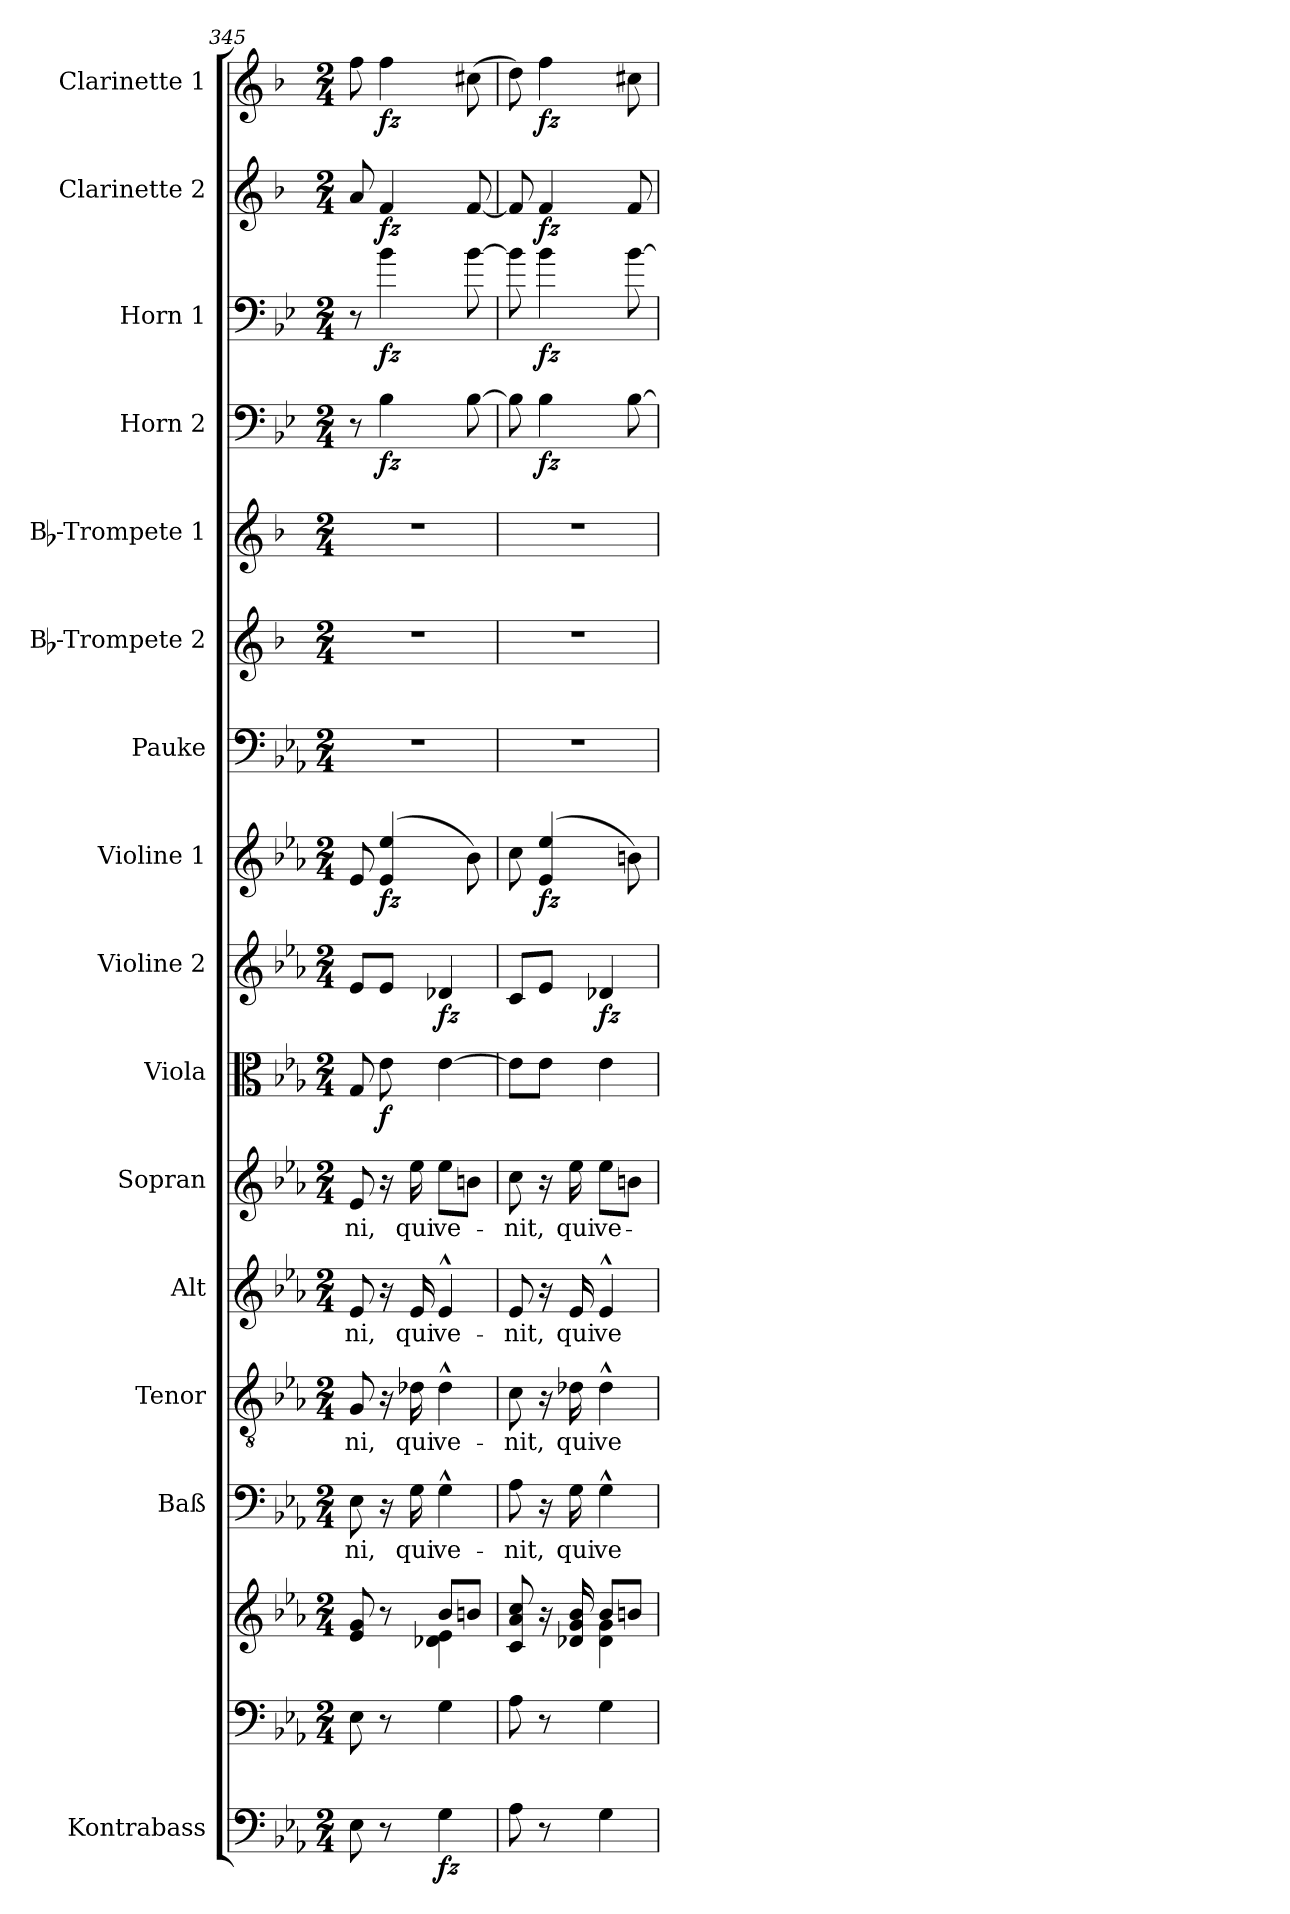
**kern	**dynam	**kern	**kern	**kern	**text	**kern	**text	**kern	**text	**kern	**text	**kern	**dynam	**kern	**dynam	**kern	**dynam	**kern	**kern	**kern	**kern	**dynam	**kern	**dynam	**kern	**dynam	**kern	**dynam
*part16	*part16	*part15	*part15	*part14	*part14	*part13	*part13	*part12	*part12	*part11	*part11	*part10	*part10	*part9	*part9	*part8	*part8	*part7	*part6	*part5	*part4	*part4	*part3	*part3	*part2	*part2	*part1	*part1
*staff17	*staff17	*staff16	*staff15	*staff14	*staff14	*staff13	*staff13	*staff12	*staff12	*staff11	*staff11	*staff10	*staff10	*staff9	*staff9	*staff8	*staff8	*staff7	*staff6	*staff5	*staff4	*staff4	*staff3	*staff3	*staff2	*staff2	*staff1	*staff1
*I"Kontrabass	*	*	*	*I"Baß	*	*I"Tenor	*	*I"Alt	*	*I"Sopran	*	*I"Viola	*	*I"Violine 2	*	*I"Violine 1	*	*I"Pauke	*I"Bb-Trompete 2	*I"Bb-Trompete 1	*I"Horn 2	*	*I"Horn 1	*	*I"Clarinette 2	*	*I"Clarinette 1	*
*I'Kb.	*	*	*	*I'Baß	*	*I'Ten	*	*I'Alt	*	*I'Sop	*	*I'Vla.	*	*I'Vln. 2	*	*I'Vln. 1	*	*I'Pk.	*I'Bb Trp. 2	*I'Bb Trp. 1	*I'Hrn. 2	*	*I'Hrn. 1	*	*I'Cl. 2	*	*I'Cl. 1	*
*clefF4	*	*clefF4	*clefG2	*clefF4	*	*clefGv2	*	*clefG2	*	*clefG2	*	*clefC3	*	*clefG2	*	*clefG2	*	*clefF4	*clefG2	*clefG2	*clefF4	*	*clefF4	*	*clefG2	*	*clefG2	*
*ITrd7c12	*	*	*	*	*	*	*	*	*	*	*	*	*	*	*	*	*	*	*ITrd1c2	*ITrd1c2	*ITrd4c7	*	*ITrd4c7	*	*ITrd1c2	*	*ITrd1c2	*
*k[b-e-a-]	*	*k[b-e-a-]	*k[b-e-a-]	*k[b-e-a-]	*	*k[b-e-a-]	*	*k[b-e-a-]	*	*k[b-e-a-]	*	*k[b-e-a-]	*	*k[b-e-a-]	*	*k[b-e-a-]	*	*k[b-e-a-]	*k[b-e-a-]	*k[b-e-a-]	*k[b-e-a-]	*	*k[b-e-a-]	*	*k[b-e-a-]	*	*k[b-e-a-]	*
*E-:	*	*E-:	*E-:	*E-:	*	*E-:	*	*E-:	*	*E-:	*	*E-:	*	*E-:	*	*E-:	*	*E-:	*E-:	*E-:	*E-:	*	*E-:	*	*E-:	*	*E-:	*
*M2/4	*	*M2/4	*M2/4	*M2/4	*	*M2/4	*	*M2/4	*	*M2/4	*	*M2/4	*	*M2/4	*	*M2/4	*	*M2/4	*M2/4	*M2/4	*M2/4	*	*M2/4	*	*M2/4	*	*M2/4	*
=345	=345	=345	=345	=345	=345	=345	=345	=345	=345	=345	=345	=345	=345	=345	=345	=345	=345	=345	=345	=345	=345	=345	=345	=345	=345	=345	=345	=345
*	*	*	*^	*	*	*	*	*	*	*	*	*	*	*	*	*	*	*	*	*	*	*	*	*	*	*	*	*
!	!	!	!	!	!	!LO:LY:b	!	!LO:LY:b	!	!LO:LY:b	!	!LO:LY:b	!	!	!	!	!	!	!	!	!	!	!	!	!	!	!	!	!
8EE-\	.	8E-\	8e-/ 8g/	4ryy	8E-\	-ni,	8G/	-ni,	8e-/	-ni,	8e-/	-ni,	8G/	.	8e-/L	.	8e-/	.	2r	2r	2r	8r	.	8r	.	8g/	.	8ee-\	.
!	!	!	!	!	!	!	!	!	!	!	!	!	!	!LO:DY:b	!	!	!	!LO:DY:b	!	!	!	!	!LO:DY:b	!	!LO:DY:b	!	!LO:DY:b	!	!LO:DY:b
8r	.	8r	8r	.	16r	.	16r	.	16r	.	16r	.	8e-\	f	8e-/J	.	(4e-/ 4ee-/	fz	.	.	.	4E-\	fz	4e-\	fz	4e-/	fz	4ee-\	fz
!	!	!	!	!	!	!LO:LY:b	!	!LO:LY:b	!	!LO:LY:b	!	!LO:LY:b	!	!	!	!	!	!	!	!	!	!	!	!	!	!	!	!	!
.	.	.	.	.	16G\	qui	16d-X\	qui	16e-/	qui	16ee-\	qui	.	.	.	.	.	.	.	.	.	.	.	.	.	.	.	.	.
!	!LO:DY:b	!	!	!	!	!LO:LY:b	!	!LO:LY:b	!	!LO:LY:b	!	!LO:LY:b	!	!	!	!LO:DY:b	!	!	!	!	!	!	!	!	!	!	!	!	!
4GG\	fz	4G\	8b-/L	4d-X\ 4e-\	4G^^>\	ve-	4d-^^>\	ve-	4e-^^>/	ve-	8ee-\L	ve-	[4e-\	.	4d-X/	fz	.	.	.	.	.	.	.	.	.	.	.	.	.
.	.	.	8bn/J	.	.	.	.	.	.	.	8bn\J	.	.	.	.	.	8b-\)	.	.	.	.	[8E-\	.	[8e-\	.	[8e-/	.	(>8bn\	.
=346	=346	=346	=346	=346	=346	=346	=346	=346	=346	=346	=346	=346	=346	=346	=346	=346	=346	=346	=346	=346	=346	=346	=346	=346	=346	=346	=346	=346	=346
!	!	!	!	!	!	!LO:LY:b	!	!LO:LY:b	!	!LO:LY:b	!	!LO:LY:b	!	!	!	!	!	!	!	!	!	!	!	!	!	!	!	!	!
8AA-\	.	8A-\	8c/ 8a-/ 8cc/	4ryy	8A-\	-nit,	8c\	-nit,	8e-/	-nit,	8cc\	-nit,	8e-\L]	.	8c/L	.	8cc\	.	2r	2r	2r	8E-\]	.	8e-\]	.	8e-/]	.	8cc\)	.
!	!	!	!	!	!	!	!	!	!	!	!	!	!	!	!	!	!	!LO:DY:b	!	!	!	!	!LO:DY:b	!	!LO:DY:b	!	!LO:DY:b	!	!LO:DY:b
8r	.	8r	16r	.	16r	.	16r	.	16r	.	16r	.	8e-\J	.	8e-/J	.	(4e-/ 4ee-/	fz	.	.	.	4E-\	fz	4e-\	fz	4e-/	fz	4ee-\	fz
!	!	!	!	!	!	!LO:LY:b	!	!LO:LY:b	!	!LO:LY:b	!	!LO:LY:b	!	!	!	!	!	!	!	!	!	!	!	!	!	!	!	!	!
.	.	.	16d-X/ 16g/ 16b-/	.	16G\	qui	16d-X\	qui	16e-/	qui	16ee-\	qui	.	.	.	.	.	.	.	.	.	.	.	.	.	.	.	.	.
!	!	!	!	!	!	!LO:LY:b	!	!LO:LY:b	!	!LO:LY:b	!	!LO:LY:b	!	!	!	!LO:DY:b	!	!	!	!	!	!	!	!	!	!	!	!	!
4GG\	.	4G\	8b-/L	4d-\ 4g\	4G^^>\	ve-	4d-^^>\	ve-	4e-^^>/	ve-	8ee-\L	ve-	4e-\	.	4d-X/	fz	.	.	.	.	.	.	.	.	.	.	.	.	.
.	.	.	8bn/J	.	.	.	.	.	.	.	8bn\J	.	.	.	.	.	8bn\)	.	.	.	.	[8E-\	.	[8e-\	.	8e-/	.	8bn\	.
*	*	*	*v	*v	*	*	*	*	*	*	*	*	*	*	*	*	*	*	*	*	*	*	*	*	*	*	*	*	*
=	=	=	=	=	=	=	=	=	=	=	=	=	=	=	=	=	=	=	=	=	=	=	=	=	=	=	=	=
*-	*-	*-	*-	*-	*-	*-	*-	*-	*-	*-	*-	*-	*-	*-	*-	*-	*-	*-	*-	*-	*-	*-	*-	*-	*-	*-	*-	*-
